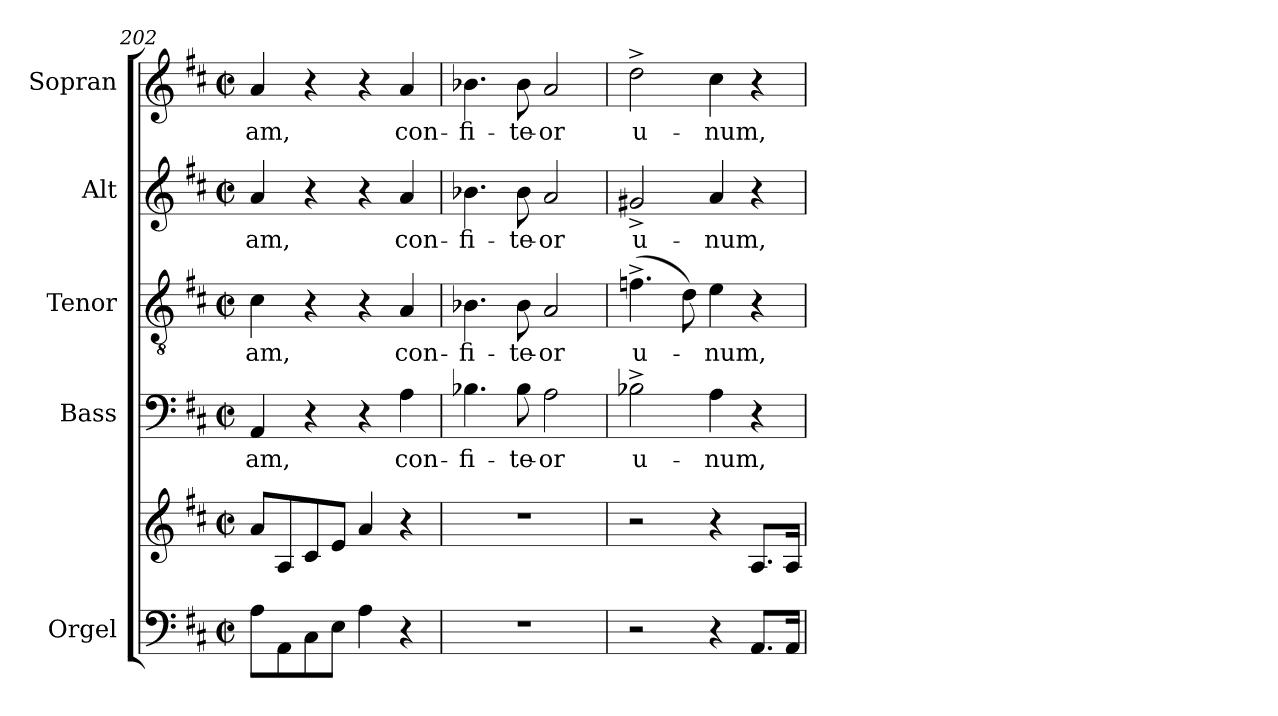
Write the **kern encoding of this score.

**kern	**kern	**kern	**text	**kern	**text	**kern	**text	**kern	**text
*part5	*part5	*part4	*part4	*part3	*part3	*part2	*part2	*part1	*part1
*staff6	*staff5	*staff4	*staff4	*staff3	*staff3	*staff2	*staff2	*staff1	*staff1
*I"Orgel	*	*I"Bass	*	*I"Tenor	*	*I"Alt	*	*I"Sopran	*
*I'Org.	*	*I'B.	*	*I'T.	*	*I'A.	*	*I'S.	*
*clefF4	*clefG2	*clefF4	*	*clefGv2	*	*clefG2	*	*clefG2	*
*k[f#c#]	*k[f#c#]	*k[f#c#]	*	*k[f#c#]	*	*k[f#c#]	*	*k[f#c#]	*
*D:	*D:	*D:	*	*D:	*	*D:	*	*D:	*
*M2/2	*M2/2	*M2/2	*	*M2/2	*	*M2/2	*	*M2/2	*
*met(c|)	*met(c|)	*met(c|)	*	*met(c|)	*	*met(c|)	*	*met(c|)	*
=202	=202	=202	=202	=202	=202	=202	=202	=202	=202
!	!	!	!LO:LY:b	!	!LO:LY:b	!	!LO:LY:b	!	!LO:LY:b
8A\L	8a/L	4AA/	-am,	4c#\	-am,	4a/	-am,	4a/	-am,
8AA\	8A/	.	.	.	.	.	.	.	.
8C#\	8c#/	4r	.	4r	.	4r	.	4r	.
8E\J	8e/J	.	.	.	.	.	.	.	.
4A\	4a/	4r	.	4r	.	4r	.	4r	.
!	!	!	!LO:LY:b	!	!LO:LY:b	!	!LO:LY:b	!	!LO:LY:b
4r	4r	4A\	con-	4A/	con-	4a/	con-	4a/	con-
=203	=203	=203	=203	=203	=203	=203	=203	=203	=203
!	!	!	!LO:LY:b	!	!LO:LY:b	!	!LO:LY:b	!	!LO:LY:b
1r	1r	4.B-X\	-fi-	4.B-X\	-fi-	4.b-X\	-fi-	4.b-X\	-fi-
!	!	!	!LO:LY:b	!	!LO:LY:b	!	!LO:LY:b	!	!LO:LY:b
.	.	8B-\	-te-	8B-\	-te-	8b-\	-te-	8b-\	-te-
!	!	!	!LO:LY:b	!	!LO:LY:b	!	!LO:LY:b	!	!LO:LY:b
.	.	2A\	-or	2A/	-or	2a/	-or	2a/	-or
=204	=204	=204	=204	=204	=204	=204	=204	=204	=204
!	!	!	!LO:LY:b	!	!LO:LY:b	!	!LO:LY:b	!	!LO:LY:b
2r	2r	2B-X^>\	u-	(>4.fn^>\	u-	2g#X^>/	u-	2dd^>\	u-
.	.	.	.	8d\)	.	.	.	.	.
!	!	!	!LO:LY:b	!	!LO:LY:b	!	!LO:LY:b	!	!LO:LY:b
4r	4r	4A\	-num,	4e\	-num,	4a/	-num,	4cc#\	-num,
8.AA/L	8.A/L	4r	.	4r	.	4r	.	4r	.
16AA/Jk	16A/Jk	.	.	.	.	.	.	.	.
=	=	=	=	=	=	=	=	=	=
*-	*-	*-	*-	*-	*-	*-	*-	*-	*-
